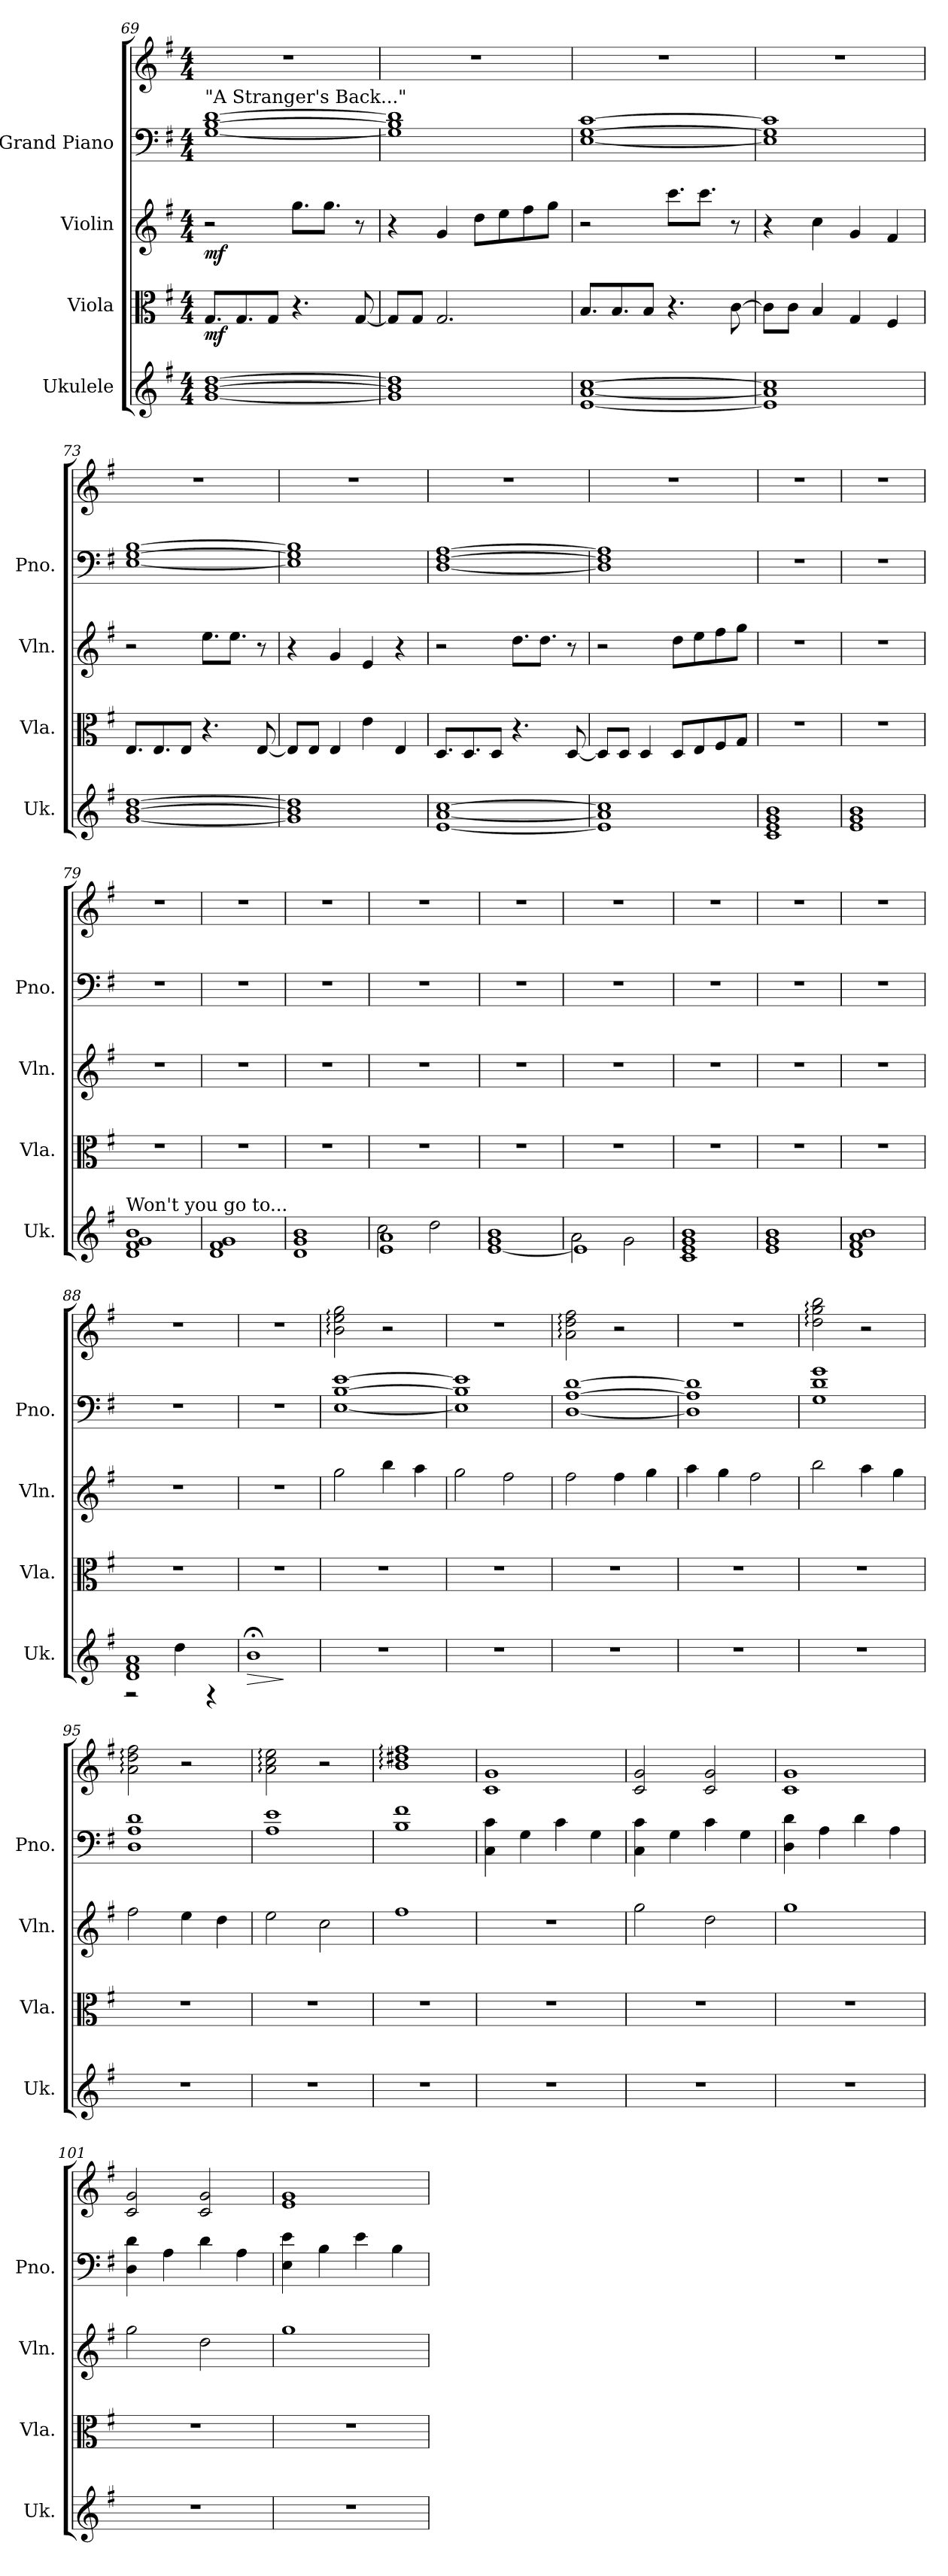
**kern	**dynam	**kern	**dynam	**kern	**dynam	**kern	**kern
*part4	*part4	*part3	*part3	*part2	*part2	*part1	*part1
*staff5	*staff5	*staff4	*staff4	*staff3	*staff3	*staff2	*staff1
*I"Ukulele	*	*I"Viola	*	*I"Violin	*	*I"Grand Piano	*
*I'Uk.	*	*I'Vla.	*	*I'Vln.	*	*I'Pno.	*
!!LO:PB:g=z
*clefG2	*	*clefC3	*	*clefG2	*	*clefF4	*clefG2
*k[f#]	*	*k[f#]	*	*k[f#]	*	*k[f#]	*k[f#]
*M4/4	*	*M4/4	*	*M4/4	*	*M4/4	*M4/4
=69	=69	=69	=69	=69	=69	=69	=69
!	!	!	!	!	!	!LO:TX:a:t="A Stranger's Back..."	!
!	!	!	!LO:DY:b	!	!LO:DY:b	!	!
[1g [1b [1dd	.	8.G/L	mf	2r	mf	[1G [1B [1d	1r
.	.	8.G/	.	.	.	.	.
.	.	8G/J	.	.	.	.	.
.	.	4.r	.	8.gg\L	.	.	.
.	.	.	.	8.gg\J	.	.	.
.	.	[8G/	.	8r	.	.	.
=70	=70	=70	=70	=70	=70	=70	=70
1g] 1b] 1dd]	.	8G/L]	.	4r	.	1G] 1B] 1d]	1r
.	.	8G/J	.	.	.	.	.
.	.	2.G/	.	4g/	.	.	.
.	.	.	.	8dd\L	.	.	.
.	.	.	.	8ee\	.	.	.
.	.	.	.	8ff#\	.	.	.
.	.	.	.	8gg\J	.	.	.
=71	=71	=71	=71	=71	=71	=71	=71
[1e [1a [1cc	.	8.B/L	.	2r	.	[1E [1G [1c	1r
.	.	8.B/	.	.	.	.	.
.	.	8B/J	.	.	.	.	.
.	.	4.r	.	8.ccc\L	.	.	.
.	.	.	.	8.ccc\J	.	.	.
.	.	[8c\	.	8r	.	.	.
=72	=72	=72	=72	=72	=72	=72	=72
1e] 1a] 1cc]	.	8c\L]	.	4r	.	1E] 1G] 1c]	1r
.	.	8c\J	.	.	.	.	.
.	.	4B/	.	4cc\	.	.	.
.	.	4G/	.	4g/	.	.	.
.	.	4F#/	.	4f#/	.	.	.
=73	=73	=73	=73	=73	=73	=73	=73
[1g [1b [1dd	.	8.E/L	.	2r	.	[1E [1G [1B	1r
.	.	8.E/	.	.	.	.	.
.	.	8E/J	.	.	.	.	.
.	.	4.r	.	8.ee\L	.	.	.
.	.	.	.	8.ee\J	.	.	.
.	.	[8E/	.	8r	.	.	.
!!LO:LB:g=z
=74	=74	=74	=74	=74	=74	=74	=74
1g] 1b] 1dd]	.	8E/L]	.	4r	.	1E] 1G] 1B]	1r
.	.	8E/J	.	.	.	.	.
.	.	4E/	.	4g/	.	.	.
.	.	4e\	.	4e/	.	.	.
.	.	4E/	.	4r	.	.	.
=75	=75	=75	=75	=75	=75	=75	=75
[1e [1a [1cc	.	8.D/L	.	2r	.	[1D [1F# [1A	1r
.	.	8.D/	.	.	.	.	.
.	.	8D/J	.	.	.	.	.
.	.	4.r	.	8.dd\L	.	.	.
.	.	.	.	8.dd\J	.	.	.
.	.	[8D/	.	8r	.	.	.
=76	=76	=76	=76	=76	=76	=76	=76
1e] 1a] 1cc]	.	8D/L]	.	2r	.	1D] 1F#] 1A]	1r
.	.	8D/J	.	.	.	.	.
.	.	4D/	.	.	.	.	.
.	.	8D/L	.	8dd\L	.	.	.
.	.	8E/	.	8ee\	.	.	.
.	.	8F#/	.	8ff#\	.	.	.
.	.	8G/J	.	8gg\J	.	.	.
=77	=77	=77	=77	=77	=77	=77	=77
*	*	*	*	*	*	*	*MM70
1c 1e 1g 1b	.	1r	.	1r	.	1r	1r
=78	=78	=78	=78	=78	=78	=78	=78
1e 1g 1b	.	1r	.	1r	.	1r	1r
=79	=79	=79	=79	=79	=79	=79	=79
!LO:TX:a:t=Won't you go to...	!	!	!	!	!	!	!
1d 1f# 1g 1b	.	1r	.	1r	.	1r	1r
=80	=80	=80	=80	=80	=80	=80	=80
1d 1f# 1g	.	1r	.	1r	.	1r	1r
=81	=81	=81	=81	=81	=81	=81	=81
1d 1g 1b	.	1r	.	1r	.	1r	1r
=82	=82	=82	=82	=82	=82	=82	=82
*^	*	*	*	*	*	*	*
1e 1a	2cc\	.	1r	.	1r	.	1r	1r
.	2dd\	.	.	.	.	.	.	.
*v	*v	*	*	*	*	*	*	*
!!LO:PB:g=z
=83	=83	=83	=83	=83	=83	=83	=83
[1e 1g 1b	.	1r	.	1r	.	1r	1r
=84	=84	=84	=84	=84	=84	=84	=84
*^	*	*	*	*	*	*	*
1e]	2a\	.	1r	.	1r	.	1r	1r
.	2g\	.	.	.	.	.	.	.
*v	*v	*	*	*	*	*	*	*
=85	=85	=85	=85	=85	=85	=85	=85
1c 1e 1g 1b	.	1r	.	1r	.	1r	1r
=86	=86	=86	=86	=86	=86	=86	=86
1e 1g 1b	.	1r	.	1r	.	1r	1r
=87	=87	=87	=87	=87	=87	=87	=87
1d 1f# 1a 1b	.	1r	.	1r	.	1r	1r
=88	=88	=88	=88	=88	=88	=88	=88
*^	*	*	*	*	*	*	*
1d 1f# 1a	2r	.	1r	.	1r	.	1r	1r
.	4dd\	.	.	.	.	.	.	.
.	4r	.	.	.	.	.	.	.
=89	=89	=89	=89	=89	=89	=89	=89	=89
!	!	!LO:HP:b	!	!	!	!	!	!
*v	*v	*	*	*	*	*	*	*
1b;<	>	1r	.	1r	.	1r	1r
.	]	.	.	.	.	.	.
=90	=90	=90	=90	=90	=90	=90	=90
*	*	*	*	*	*	*	*MM130
1r	.	1r	.	2gg\	.	[1E [1B [1e	2b\: 2ee\: 2gg\:
.	.	.	.	4bb\	.	.	2r
.	.	.	.	4aa\	.	.	.
=91	=91	=91	=91	=91	=91	=91	=91
1r	.	1r	.	2gg\	.	1E] 1B] 1e]	1r
.	.	.	.	2ff#\	.	.	.
=92	=92	=92	=92	=92	=92	=92	=92
1r	.	1r	.	2ff#\	.	[1D [1A [1d	2a\: 2dd\: 2ff#\:
.	.	.	.	4ff#\	.	.	2r
.	.	.	.	4gg\	.	.	.
=93	=93	=93	=93	=93	=93	=93	=93
1r	.	1r	.	4aa\	.	1D] 1A] 1d]	1r
.	.	.	.	4gg\	.	.	.
.	.	.	.	2ff#\	.	.	.
!!LO:LB:g=z
=94	=94	=94	=94	=94	=94	=94	=94
1r	.	1r	.	2bb\	.	1G 1d 1g	2dd\: 2gg\: 2bb\:
.	.	.	.	4aa\	.	.	2r
.	.	.	.	4gg\	.	.	.
=95	=95	=95	=95	=95	=95	=95	=95
1r	.	1r	.	2ff#\	.	1D 1A 1d	2a\: 2dd\: 2ff#\:
.	.	.	.	4ee\	.	.	2r
.	.	.	.	4dd\	.	.	.
=96	=96	=96	=96	=96	=96	=96	=96
1r	.	1r	.	2ee\	.	1A 1e	2a\: 2cc\: 2ee\:
.	.	.	.	2cc\	.	.	2r
=97	=97	=97	=97	=97	=97	=97	=97
1r	.	1r	.	1ff#	.	1B 1f#	1b: 1dd#X: 1ff#:
=98	=98	=98	=98	=98	=98	=98	=98
1r	.	1r	.	1r	.	4C\ 4c\	1c 1g
.	.	.	.	.	.	4G\	.
.	.	.	.	.	.	4c\	.
.	.	.	.	.	.	4G\	.
=99	=99	=99	=99	=99	=99	=99	=99
1r	.	1r	.	2gg\	.	4C\ 4c\	2c/ 2g/
.	.	.	.	.	.	4G\	.
.	.	.	.	2dd\	.	4c\	2c/ 2g/
.	.	.	.	.	.	4G\	.
=100	=100	=100	=100	=100	=100	=100	=100
1r	.	1r	.	1gg	.	4D\ 4d\	1c 1g
.	.	.	.	.	.	4A\	.
.	.	.	.	.	.	4d\	.
.	.	.	.	.	.	4A\	.
=101	=101	=101	=101	=101	=101	=101	=101
1r	.	1r	.	2gg\	.	4D\ 4d\	2c/ 2g/
.	.	.	.	.	.	4A\	.
.	.	.	.	2dd\	.	4d\	2c/ 2g/
.	.	.	.	.	.	4A\	.
=102	=102	=102	=102	=102	=102	=102	=102
1r	.	1r	.	1gg	.	4E\ 4e\	1e 1g
.	.	.	.	.	.	4B\	.
.	.	.	.	.	.	4e\	.
.	.	.	.	.	.	4B\	.
=	=	=	=	=	=	=	=
*-	*-	*-	*-	*-	*-	*-	*-
